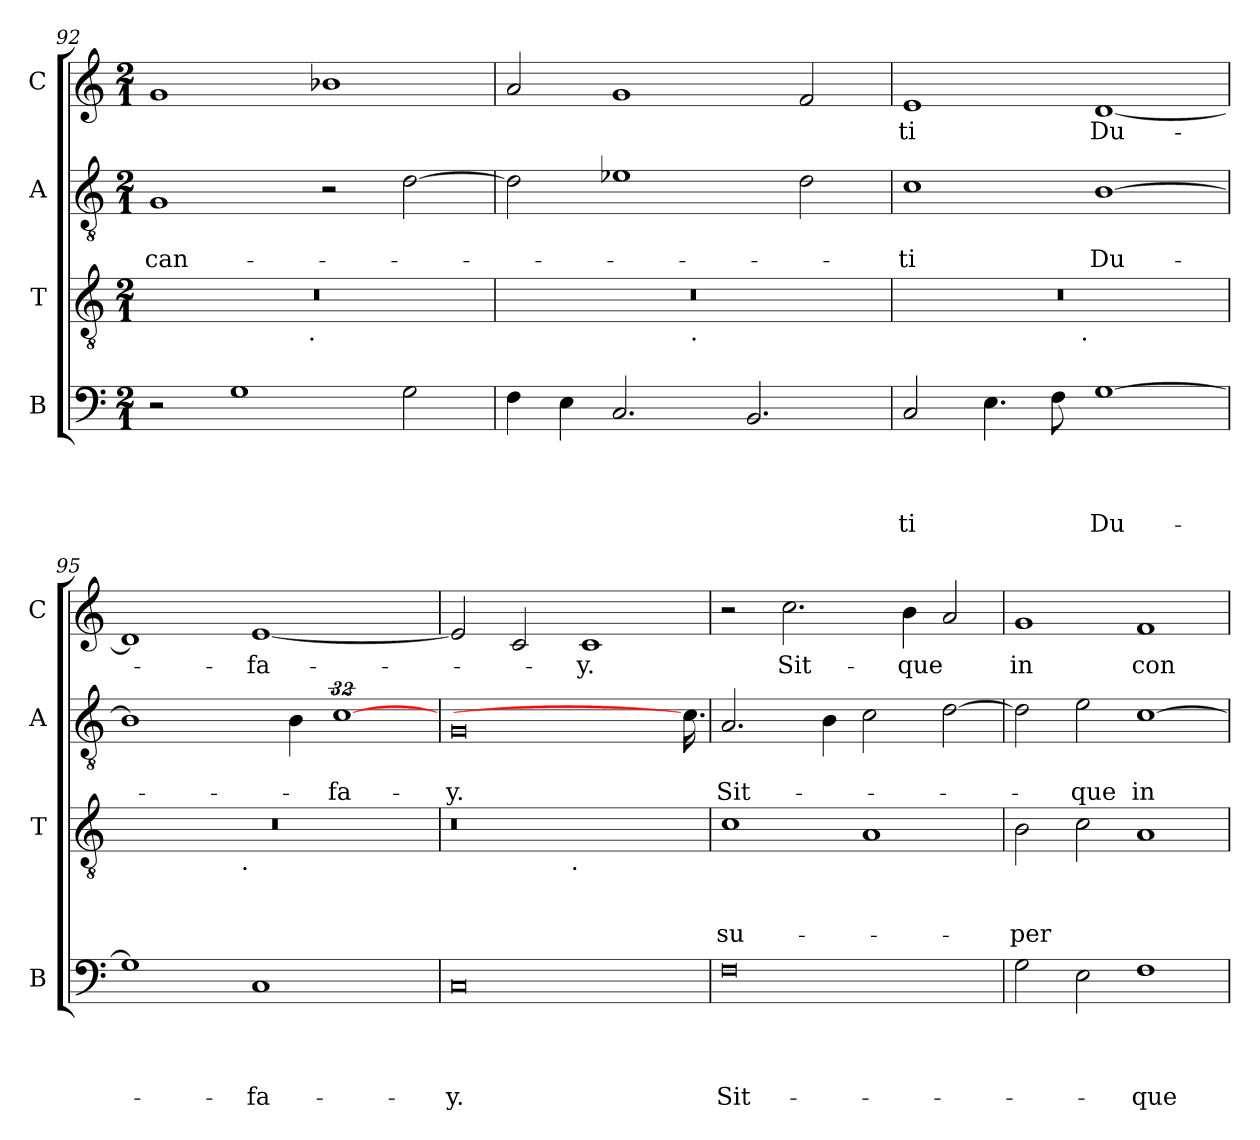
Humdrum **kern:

**kern	**text	**text	**text	**text	**kern	**text	**text	**text	**kern	**text	**text	**kern	**text
*part4	*part4	*part4	*part4	*part4	*part3	*part3	*part3	*part3	*part2	*part2	*part2	*part1	*part1
*staff4	*staff4	*staff4	*staff4	*staff4	*staff3	*staff3	*staff3	*staff3	*staff2	*staff2	*staff2	*staff1	*staff1
*I"B	*	*	*	*	*I"T	*	*	*	*I"A	*	*	*I"C	*
*I'B	*	*	*	*	*I'T	*	*	*	*I'A	*	*	*I'C	*
!!LO:LB:g=z
*clefF4	*	*	*	*	*clefGv2	*	*	*	*clefGv2	*	*	*clefG2	*
*k[]	*	*	*	*	*k[]	*	*	*	*k[]	*	*	*k[]	*
*C:	*	*	*	*	*C:	*	*	*	*C:	*	*	*C:	*
*M2/1	*	*	*	*	*M2/1	*	*	*	*M2/1	*	*	*M2/1	*
=92	=92	=92	=92	=92	=92	=92	=92	=92	=92	=92	=92	=92	=92
!	!	!	!	!	!	!	!	!	!	!	!LO:LY:b	!	!
*	*	*	*	*	*^	*	*	*	*	*	*	*	*
2r	.	.	.	.	0r	2ryy	.	.	.	1G	.	-can-	1g	.
1G	.	.	.	.	.	4...ryy	.	.	.	.	.	.	.	.
!	!	!	!	!	!	!LO:TX:b:t=.	!	!	!	!	!	!	!	!
.	.	.	.	.	.	1ryy	.	.	.	.	.	.	.	.
.	.	.	.	.	.	.	.	.	.	2r	.	.	1b-X	.
2G\	.	.	.	.	.	.	.	.	.	[>2d\	.	.	.	.
.	.	.	.	.	.	32ryy	.	.	.	.	.	.	.	.
=93	=93	=93	=93	=93	=93	=93	=93	=93	=93	=93	=93	=93	=93	=93
4F\	.	.	.	.	0r	2ryy	.	.	.	2d\]	.	.	2a/	.
4E\	.	.	.	.	.	.	.	.	.	.	.	.	.	.
2.C/	.	.	.	.	.	4...ryy	.	.	.	1e-X	.	.	1g	.
!	!	!	!	!	!	!LO:TX:b:t=.	!	!	!	!	!	!	!	!
.	.	.	.	.	.	1ryy	.	.	.	.	.	.	.	.
2.BB/	.	.	.	.	.	.	.	.	.	.	.	.	.	.
.	.	.	.	.	.	.	.	.	.	2d\	.	.	2f/	.
.	.	.	.	.	.	32ryy	.	.	.	.	.	.	.	.
=94	=94	=94	=94	=94	=94	=94	=94	=94	=94	=94	=94	=94	=94	=94
!	!	!	!	!LO:LY:b	!	!	!	!	!	!	!	!LO:LY:b	!	!LO:LY:b
2C/	.	.	.	-ti	0r	2ryy	.	.	.	1c	.	-ti	1e	-ti
4.E\	.	.	.	.	.	4...ryy	.	.	.	.	.	.	.	.
8F\	.	.	.	.	.	.	.	.	.	.	.	.	.	.
!	!	!	!	!	!	!LO:TX:b:t=.	!	!	!	!	!	!	!	!
.	.	.	.	.	.	1ryy	.	.	.	.	.	.	.	.
!	!	!	!	!LO:LY:b	!	!	!	!	!	!	!	!LO:LY:b	!	!LO:LY:b
[>1G	.	.	.	Du-	.	.	.	.	.	[>1B	.	Du-	[<1d	Du-
.	.	.	.	.	.	32ryy	.	.	.	.	.	.	.	.
=95	=95	=95	=95	=95	=95	=95	=95	=95	=95	=95	=95	=95	=95	=95
*	*	*	*	*	*	*	*	*	*	*^	*	*	*	*
1G]	.	.	.	.	0r	2ryy	.	.	.	1B]	1ryy	.	.	1d]	.
.	.	.	.	.	.	4...ryy	.	.	.	.	.	.	.	.	.
!	!	!	!	!	!	!LO:TX:b:t=.	!	!	!	!	!	!	!	!	!
.	.	.	.	.	.	1ryy	.	.	.	.	.	.	.	.	.
!	!	!	!	!LO:LY:b	!	!	!	!	!	!	!	!	!	!	!LO:LY:b
1C	.	.	.	-fa-	.	.	.	.	.	4ryy	8ryy	.	.	[<1e	-fa-
.	.	.	.	.	.	.	.	.	.	.	32ryy	.	.	.	.
.	.	.	.	.	.	.	.	.	.	.	4B\	.	.	.	.
.	.	.	.	.	.	.	.	.	.	16.ryy	.	.	.	.	.
!	!	!	!	!	!	!	!	!	!	!	!	!	!LO:LY:b	!	!
.	.	.	.	.	.	.	.	.	.	[32%21c\	.	.	-fa-	.	.
.	.	.	.	.	.	.	.	.	.	.	2ryy	.	.	.	.
.	.	.	.	.	.	.	.	.	.	.	16.ryy	.	.	.	.
.	.	.	.	.	.	32ryy	.	.	.	.	.	.	.	.	.
=96	=96	=96	=96	=96	=96	=96	=96	=96	=96	=96	=96	=96	=96	=96	=96
!	!	!	!	!LO:LY:b:rj	!	!	!	!	!	!	!	!	!LO:LY:b:rj	!	!
*	*	*	*	*	*	*	*	*	*	*v	*v	*	*	*	*
0C	.	.	.	-y.	0r	2ryy	.	.	.	0G	.	-y.	2e/]	.
.	.	.	.	.	.	4...ryy	.	.	.	.	.	.	2c/	.
!	!	!	!	!	!	!LO:TX:b:t=.	!	!	!	!	!	!	!	!
.	.	.	.	.	.	1ryy	.	.	.	.	.	.	.	.
!	!	!	!	!	!	!	!	!	!	!	!	!	!	!LO:LY:b:rj
.	.	.	.	.	.	.	.	.	.	.	.	.	1c	-y.
.	.	.	.	.	.	8ryy	.	.	.	.	.	.	.	.
16.ryy	.	.	.	.	16.ryy	.	.	.	.	16.c\]	.	.	16.ryy	.
=97	=97	=97	=97	=97	=97	=97	=97	=97	=97	=97	=97	=97	=97	=97
!	!	!	!	!LO:LY:b	!	!	!	!	!LO:LY:b	!	!	!LO:LY:b	!	!
*	*	*	*	*	*v	*v	*	*	*	*	*	*	*	*
0F	.	.	.	Sit-	1c	.	.	su-	2.A/	.	Sit-	2r	.
!	!	!	!	!	!	!	!	!	!	!	!	!	!LO:LY:b
.	.	.	.	.	.	.	.	.	.	.	.	2.cc\	Sit-
.	.	.	.	.	.	.	.	.	4B\	.	.	.	.
.	.	.	.	.	1A	.	.	.	2c\	.	.	.	.
!	!	!	!	!	!	!	!	!	!	!	!	!	!LO:LY:b
.	.	.	.	.	.	.	.	.	.	.	.	4b\	-que
.	.	.	.	.	.	.	.	.	[>2d\	.	.	2a/	.
=98	=98	=98	=98	=98	=98	=98	=98	=98	=98	=98	=98	=98	=98
!	!	!	!	!	!	!	!	!LO:LY:b	!	!	!	!	!LO:LY:b
2G\	.	.	.	.	2B\	.	.	-per	2d\]	.	.	1g	in
!	!	!	!	!	!	!	!	!	!	!	!LO:LY:b	!	!
2E\	.	.	.	.	2c\	.	.	.	2e\	.	-que	.	.
!	!	!	!	!LO:LY:b	!	!	!	!	!	!	!LO:LY:b	!	!LO:LY:b
1F	.	.	.	-que	1A	.	.	.	[>1c	.	in	1f	con-
=	=	=	=	=	=	=	=	=	=	=	=	=	=
*-	*-	*-	*-	*-	*-	*-	*-	*-	*-	*-	*-	*-	*-
